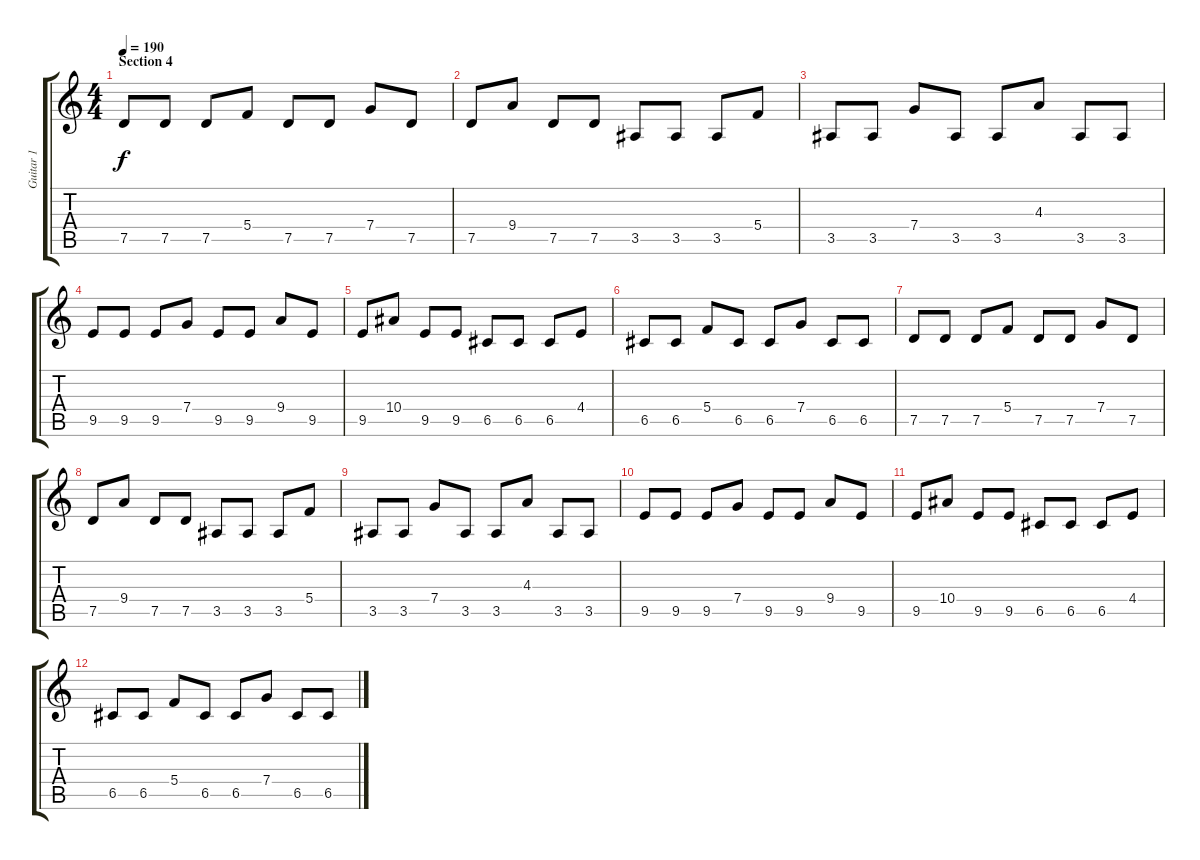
\track ("Guitar 1" "Guitar 1") {instrument overdrivenguitar}
\staff {score tabs}
\tuning (G3 D3 F3 C3 G2 D2) {hide}
\ts (4 4)
\section ("" "Section 4")
\tempo 190
\clef g2
\ks c
7.5.8{dy f} 7.5.8 7.5.8 5.4.8 7.5.8 7.5.8 7.4.8 7.5.8 |
7.5.8 9.4.8 7.5.8 7.5.8 3.5.8 3.5.8 3.5.8 5.4.8 |
3.5.8 3.5.8 7.4.8 3.5.8 3.5.8 4.3.8 3.5.8 3.5.8 |
9.5.8 9.5.8 9.5.8 7.4.8 9.5.8 9.5.8 9.4.8 9.5.8 |
9.5.8 10.4.8 9.5.8 9.5.8 6.5.8 6.5.8 6.5.8 4.4.8 |
6.5.8 6.5.8 5.4.8 6.5.8 6.5.8 7.4.8 6.5.8 6.5.8 |
7.5.8 7.5.8 7.5.8 5.4.8 7.5.8 7.5.8 7.4.8 7.5.8 |
7.5.8 9.4.8 7.5.8 7.5.8 3.5.8 3.5.8 3.5.8 5.4.8 |
3.5.8 3.5.8 7.4.8 3.5.8 3.5.8 4.3.8 3.5.8 3.5.8 |
9.5.8 9.5.8 9.5.8 7.4.8 9.5.8 9.5.8 9.4.8 9.5.8 |
9.5.8 10.4.8 9.5.8 9.5.8 6.5.8 6.5.8 6.5.8 4.4.8 |
6.5.8 6.5.8 5.4.8 6.5.8 6.5.8 7.4.8 6.5.8 6.5.8
